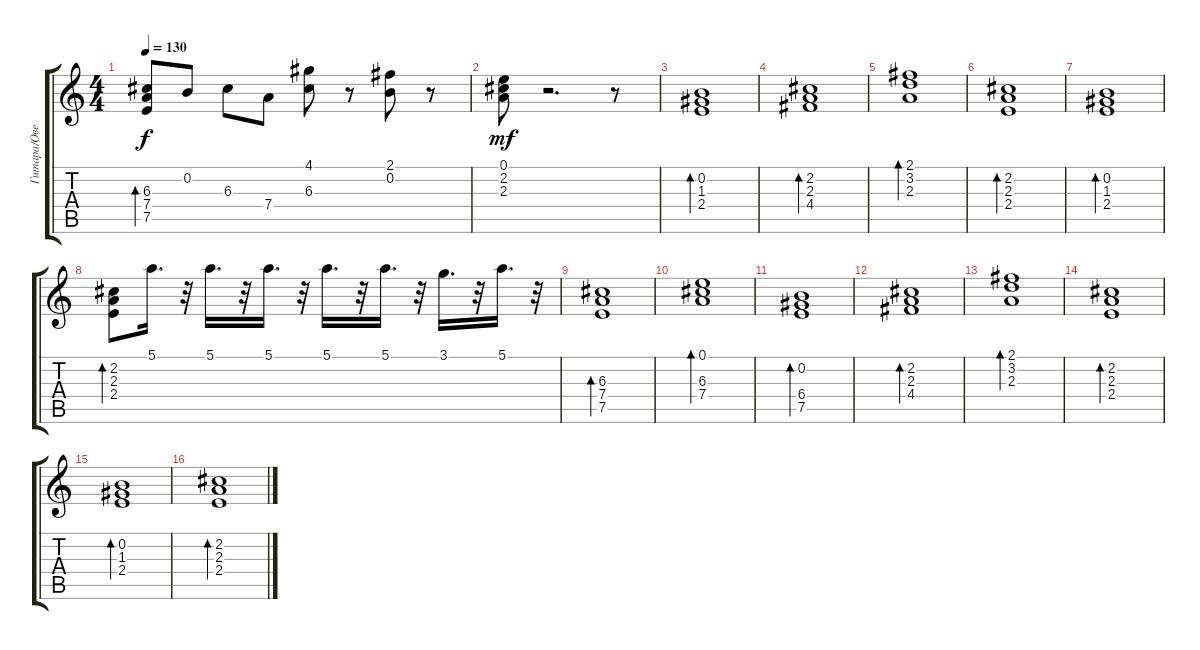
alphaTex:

\track ("Гитара/Овердрайв" "Гитара/Ове") {instrument acousticguitarnylon}
\staff {score tabs}
\tuning (E4 B3 G3 D3 A2 E2) {hide}
\ts (4 4)
\tempo 130
\clef g2
\ks c
(6.3 7.4 7.5).8{bd 480 dy f} 0.2.8 6.3.8 7.4.8 (4.1 6.3).8 r.8 (2.1 0.2).8 r.8 |
(0.1 2.2 2.3).8{dy mf} r.2{d} r.8 |
(0.2 1.3 2.4).1{bd 240} |
(2.2 2.3 4.4).1{bd 240} |
(2.1 3.2 2.3).1{bd 240} |
(2.2 2.3 2.4).1{bd 240} |
(0.2 1.3 2.4).1{bd 240} |
(2.2 2.3 2.4).8{bd 240} 5.1.16{d} r.32 5.1.16{d} r.32 5.1.16{d} r.32 5.1.16{d} r.32 5.1.16{d} r.32 3.1.16{d} r.32 5.1.16{d} r.32 |
(6.3 7.4 7.5).1{bd 240} |
(0.1 6.3 7.4).1{bd 240} |
(0.2 6.4 7.5).1{bd 240} |
(2.2 2.3 4.4).1{bd 240} |
(2.1 3.2 2.3).1{bd 240} |
(2.2 2.3 2.4).1{bd 240} |
(0.2 1.3 2.4).1{bd 240} |
(2.2 2.3 2.4).1{bd 240}
